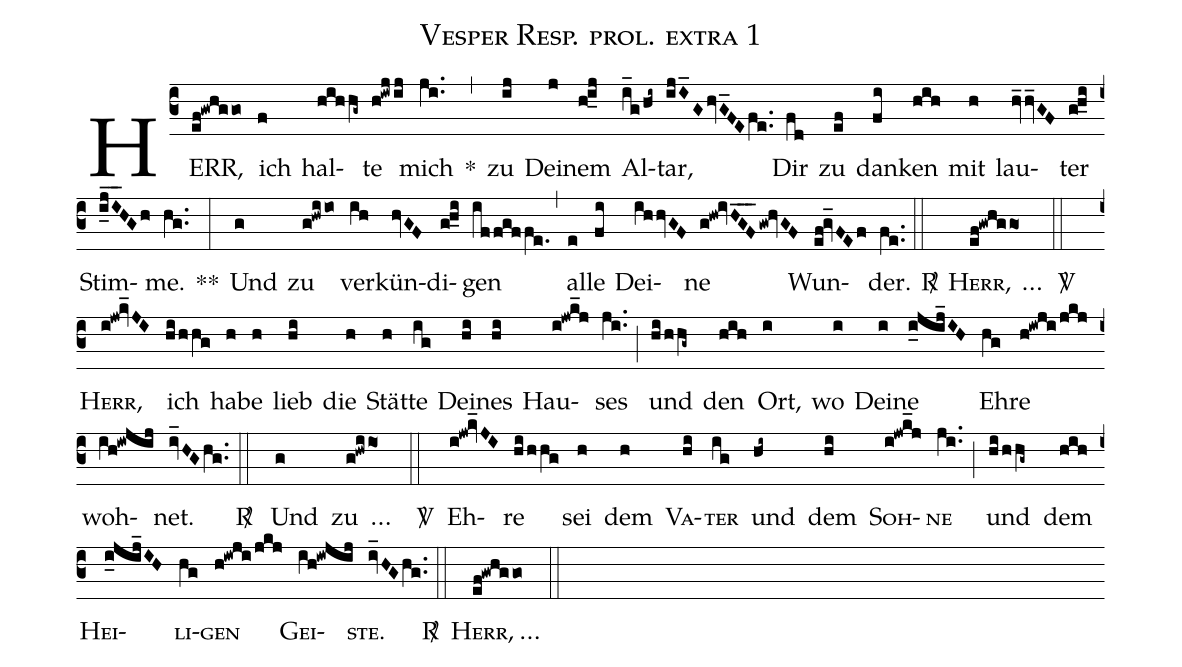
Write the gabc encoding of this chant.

name: Vesper Resp. prol. extra 1;
%%
(c3) HERR,(ef!gwhg/go) ich(f) hal(hihhg~)te(h!iwj/ij) mich(ji..) *(,) zu(ij) Dei(j)nem(h!i_j) Al(i_g/hi~)tar,(ijI_G/hvG_FE/fe..) Dir(fd) zu(ef) dan(fi)ken(hih) mit(h) lau(hvv_GF)ter(g!h_i) Stim(ij__I_HGh)me.(hg..) **(:) Und(g) zu(g!hwi/io) ver(ih)kün(hvGF)di(g!h_i)gen(if/fgf/fe.) (,) al(e)le(fi) Dei(ih/hvGF)ne(g!hw!ivH_G_F_/gw!hvGF) Wun(ef!gv_FEf)der.(fe..) (::) <v>\Rbar{}</v>() <sc>Herr,</sc>(ef!gwhg/go) <v>\ldots{}</v>() (::) <v>\Vbar{}</v>() <sc>Herr,</sc>(i!jw!kv_JI) ich(hi/hhg) ha(h)be(h) lieb(hi) die(h) Stät(h)te(ig) Dei(hi)nes(hi) Hau(i!jwk_j)ses(ji..) (;) und(hi/hhg~) den(hih) Ort,(i) wo(i) Dei(i)ne(i_jij_IH) Eh(hg)re(h!iwji/jkj) woh(ih!iwjij)net.(iv_HG/hg..) (::) <sp>R/</sp>() Und(g) zu(g!hwi/io) <v>\ldots{}</v>() (::) <v>\Vbar{}</v>() Eh(i!jw!kv_JI)re(hi/hhg) sei(h) dem(h) <sc>Va</sc>(hi)<sc>ter</sc>(ig) und(hi~) dem(hi) <sc>Soh</sc>(i!jwk_j)<sc>ne</sc>(ji..) (;) und(hi/hhg~) dem(hih) <sc>Hei</sc>(i_jij_IH)<sc>li</sc>(hg)<sc>gen</sc>(h!iwji/jkj) <sc>Gei</sc>(ih!iwjij)<sc>ste.</sc>(iv_HG/hg..) (::) <v>\Rbar{}</v>() <sc>Herr,</sc>(ef!gwhg/go) <v>\ldots{}</v>()(::)
